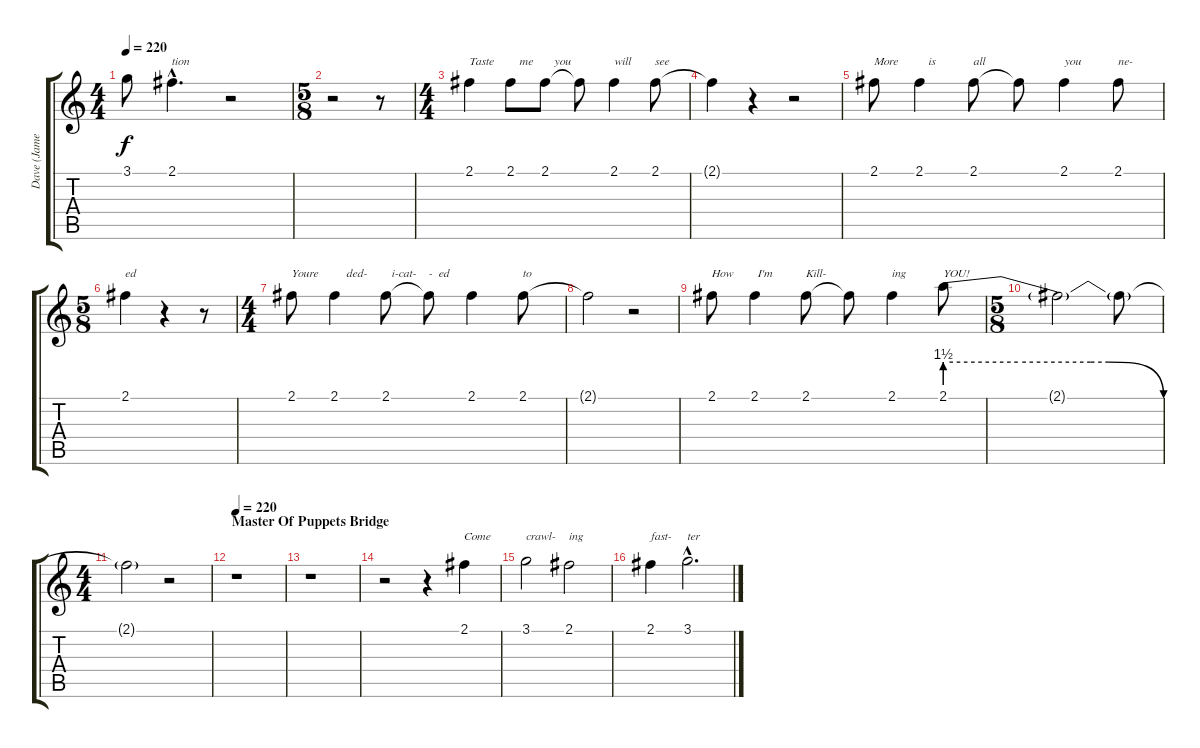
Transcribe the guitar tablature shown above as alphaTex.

\track ("Dave (James's Vocals)" "Dave (Jame") {instrument distortionguitar}
\staff {score tabs}
\tuning (E4 B3 G3 D3 A2 E2) {hide}
\ts (4 4)
\tempo 220
\clef g2
\ks c
3.1{t}.8{dy f} 2.1{hac}.4{d txt "tion"} r.2 |
\ts (5 8)
r.2 r.8 |
\ts (4 4)
2.1.4{txt "Taste"} 2.1.8{txt "   me"} 2.1.8{txt "   you"} 2.1{t}.8 2.1.4{txt "will"} 2.1.8{txt "see"} |
2.1{t}.4 r.4 r.2 |
2.1.8{txt "More"} 2.1.4{txt "   is"} 2.1.8{txt "all"} 2.1{t}.8 2.1.4{txt "you"} 2.1.8{txt "ne-"} |
\ts (5 8)
2.1.4{txt "ed"} r.4 r.8 |
\ts (4 4)
2.1.8{txt "Youre"} 2.1.4{txt "    ded-"} 2.1.8{txt "  i-cat-"} 2.1{t}.8{txt "-  ed"} 2.1.4 2.1.8{txt "to"} |
2.1{t}.2 r.2 |
2.1.8{txt "How"} 2.1.4{txt " I'm"} 2.1.8{txt "Kill-"} 2.1{t}.8 2.1.4{txt "ing"} 2.1{be (custom 0 6 20 6 40 6 45 6 60 0)}.8{txt "YOU!"} |
\ts (5 8)
2.1{t}.2 2.1{t}.8 |
\ts (4 4)
2.1{t}.2 r.2 |
\section ("" "Master Of Puppets Bridge")
\tempo 220
r.1 |
r.1 |
r.2 r.4 2.1.4{txt "Come"} |
3.1.2{txt "crawl-"} 2.1.2{txt "ing"} |
2.1.4{txt "fast-"} 3.1{hac}.2{d txt "ter"}
